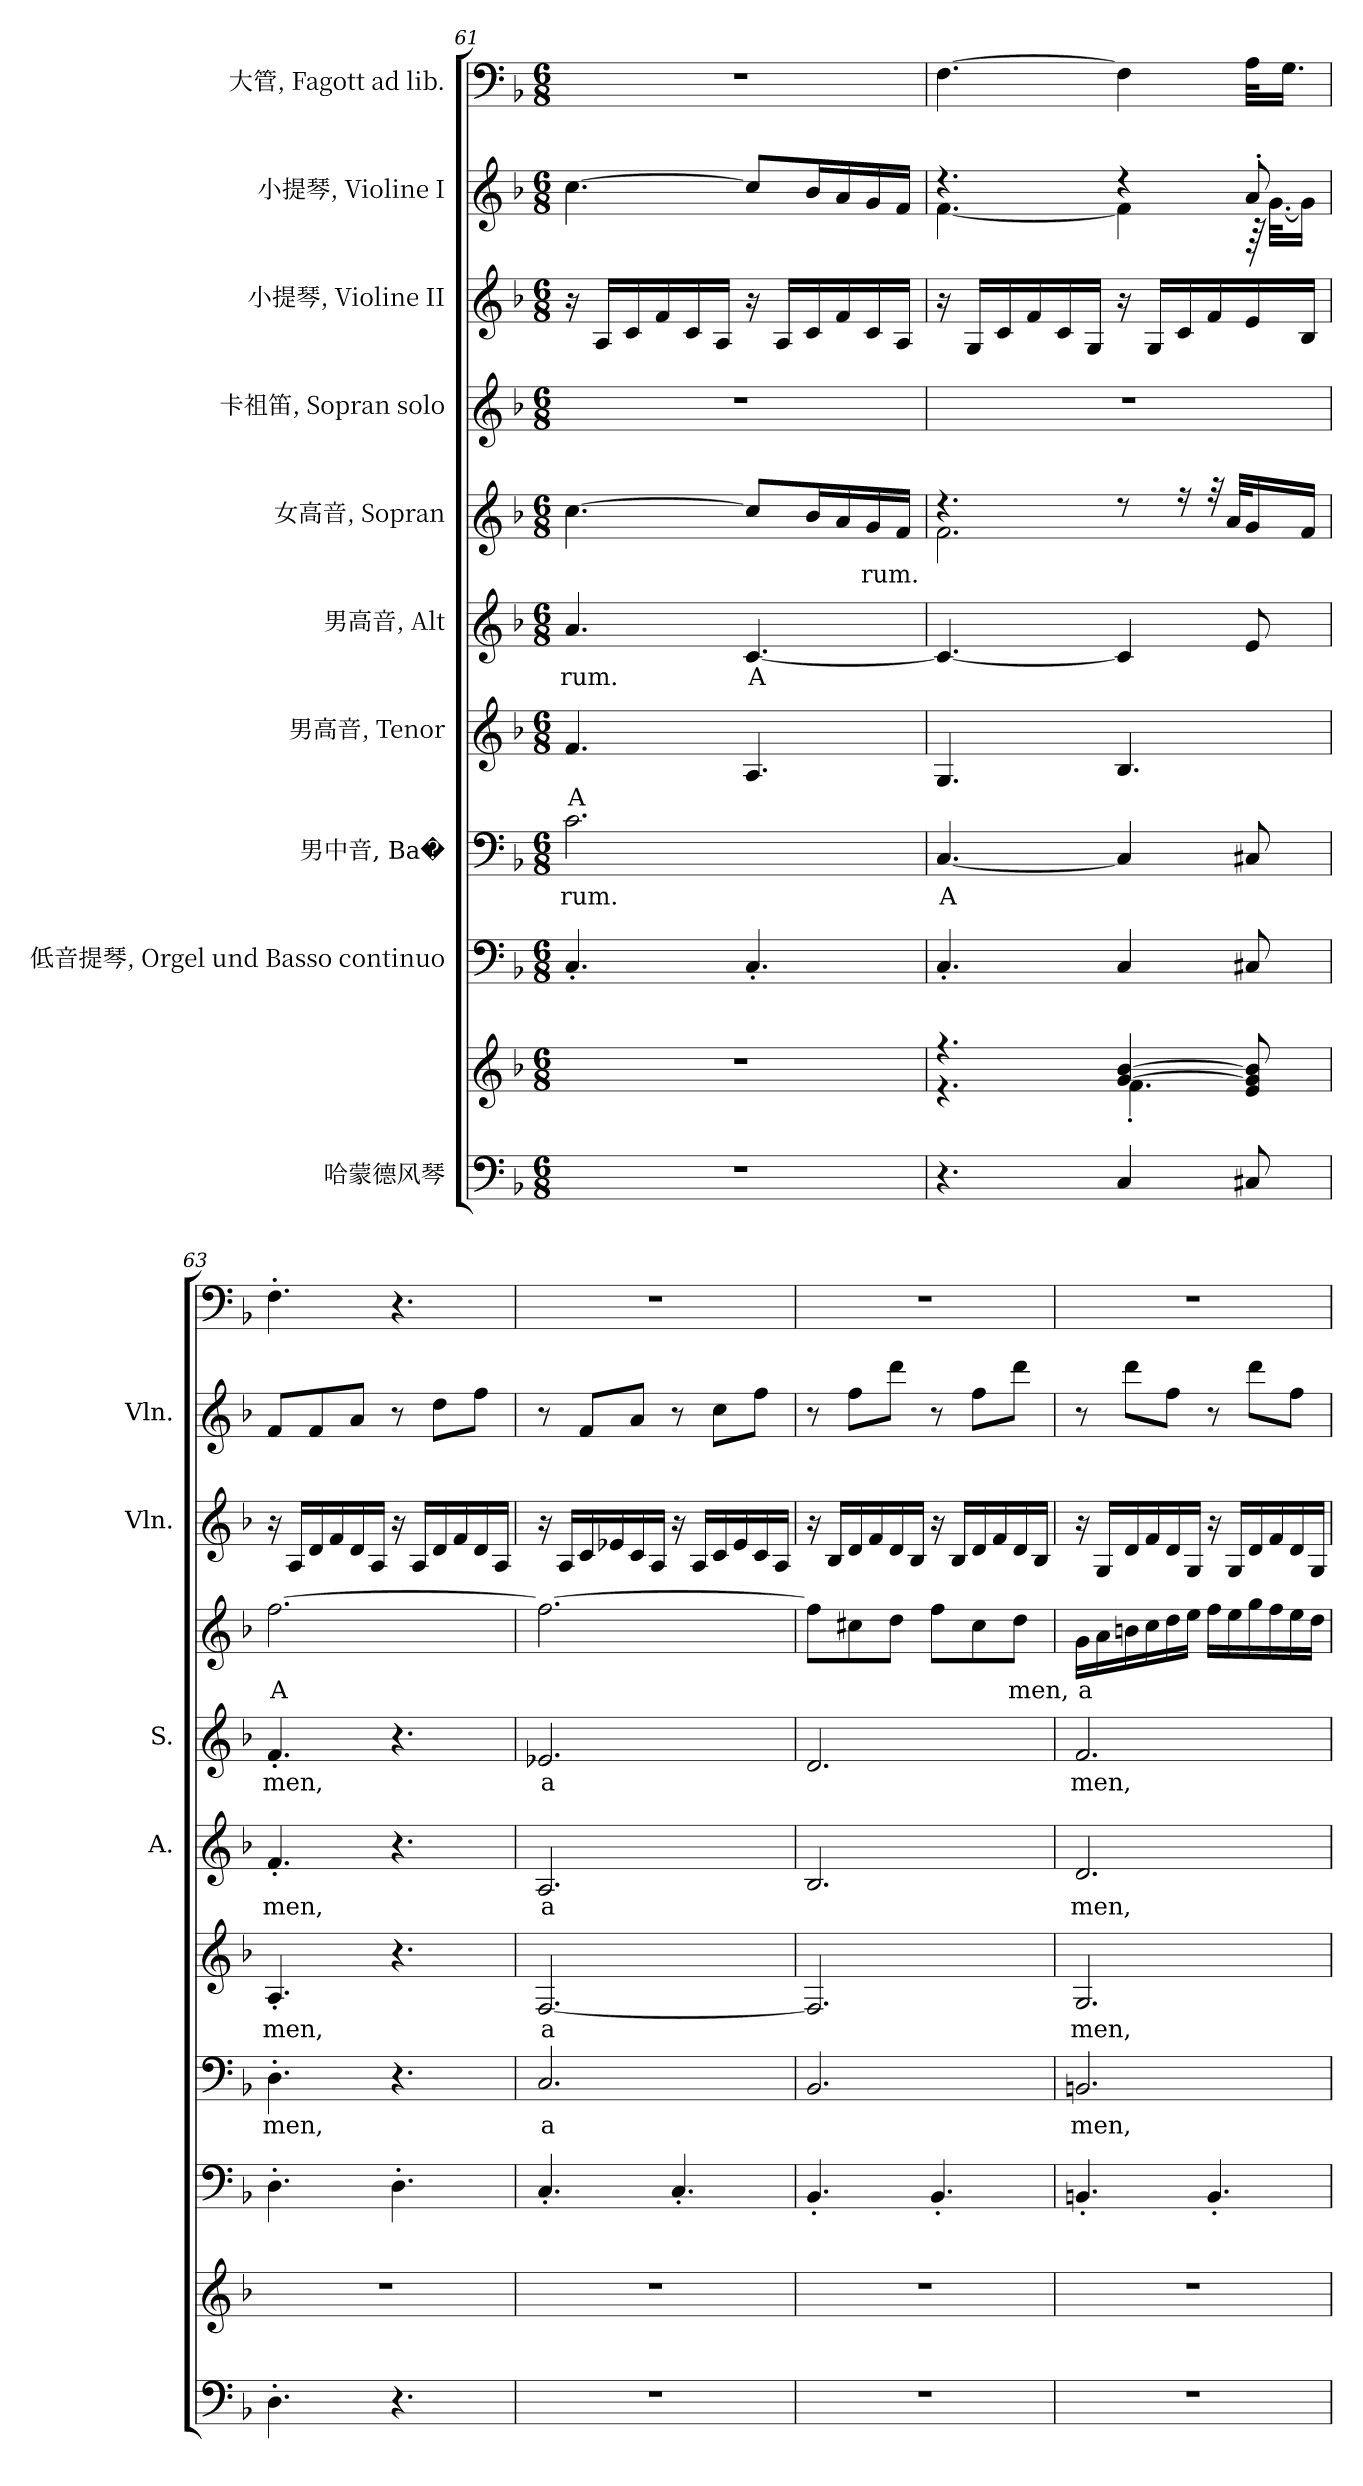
**kern	**kern	**kern	**kern	**text	**kern	**text	**kern	**text	**kern	**text	**kern	**text	**kern	**kern	**kern
*part10	*part10	*part9	*part8	*part8	*part7	*part7	*part6	*part6	*part5	*part5	*part4	*part4	*part3	*part2	*part1
*staff11	*staff10	*staff9	*staff8	*staff8	*staff7	*staff7	*staff6	*staff6	*staff5	*staff5	*staff4	*staff4	*staff3	*staff2	*staff1
*I"哈蒙德风琴	*	*I"低音提琴, Orgel und Basso continuo	*I"男中音, Ba�	*	*I"男高音, Tenor	*	*I"男高音, Alt	*	*I"女高音, Sopran	*	*I"卡祖笛,  Sopran solo	*	*I"小提琴, Violine II	*I"小提琴, Violine I	*I"大管, Fagott ad lib.
*	*	*	*	*	*	*	*I'A.	*	*I'S.	*	*	*	*I'Vln.	*I'Vln.	*
*clefF4	*clefG2	*clefF4	*clefF4	*	*clefG2	*	*clefG2	*	*clefG2	*	*clefG2	*	*clefG2	*clefG2	*clefF4
*	*	*ITrd7c12	*	*	*	*	*	*	*	*	*	*	*	*	*
*k[b-]	*k[b-]	*k[b-]	*k[b-]	*	*k[b-]	*	*k[b-]	*	*k[b-]	*	*k[b-]	*	*k[b-]	*k[b-]	*k[b-]
*M6/8	*M6/8	*M6/8	*M6/8	*	*M6/8	*	*M6/8	*	*M6/8	*	*M6/8	*	*M6/8	*M6/8	*M6/8
*MM63	*MM63	*MM63	*MM63	*	*MM63	*	*MM63	*	*MM63	*	*MM63	*	*MM63	*MM63	*MM63
=61	=61	=61	=61	=61	=61	=61	=61	=61	=61	=61	=61	=61	=61	=61	=61
2.r	2.r	4.CC'/	2.c\	rum.	4.f/	A	4.a/	rum.	[4.cc\	.	2.r	.	16r	[4.cc\	2.r
.	.	.	.	.	.	.	.	.	.	.	.	.	16A/LL	.	.
.	.	.	.	.	.	.	.	.	.	.	.	.	16c/	.	.
.	.	.	.	.	.	.	.	.	.	.	.	.	16f/	.	.
.	.	.	.	.	.	.	.	.	.	.	.	.	16c/	.	.
.	.	.	.	.	.	.	.	.	.	.	.	.	16A/JJ	.	.
.	.	4.CC'/	.	.	4.A/	.	[4.c/	A	8cc/L]	.	.	.	16r	8cc/L]	.
.	.	.	.	.	.	.	.	.	.	.	.	.	16A/LL	.	.
.	.	.	.	.	.	.	.	.	16b-/L	.	.	.	16c/	16b-/L	.
.	.	.	.	.	.	.	.	.	16a/	.	.	.	16f/	16a/	.
.	.	.	.	.	.	.	.	.	16g/	rum.	.	.	16c/	16g/	.
.	.	.	.	.	.	.	.	.	16f/JJ	.	.	.	16A/JJ	16f/JJ	.
!!LO:PB:g=z
=62	=62	=62	=62	=62	=62	=62	=62	=62	=62	=62	=62	=62	=62	=62	=62
*	*	*	*	*	*	*	*	*	*	*	*	*	*	*	*MM63
*	*^	*	*	*	*	*	*	*	*^	*	*	*	*	*^	*
4.r	4.r	4.r	4.CC'/	[4.C/	A	4.G/	.	4.c/_	.	4.r	2.f\	.	2.r	.	16r	4.r	[4.f\	[4.F\
.	.	.	.	.	.	.	.	.	.	.	.	.	.	.	16G/LL	.	.	.
.	.	.	.	.	.	.	.	.	.	.	.	.	.	.	16c/	.	.	.
.	.	.	.	.	.	.	.	.	.	.	.	.	.	.	16f/	.	.	.
.	.	.	.	.	.	.	.	.	.	.	.	.	.	.	16c/	.	.	.
.	.	.	.	.	.	.	.	.	.	.	.	.	.	.	16G/JJ	.	.	.
*	*	*	*	*	*	*	*	*	*	*	*	*	*	*	*	*	*	*MM59
4C/	[4g/ [4b-/	4.f'\	4CC/	4C/]	.	4.B-/	.	4c/]	.	8r	.	.	.	.	16r	4r	4f\]	4F\]
.	.	.	.	.	.	.	.	.	.	.	.	.	.	.	16G/LL	.	.	.
.	.	.	.	.	.	.	.	.	.	16r	.	.	.	.	16c/	.	.	.
.	.	.	.	.	.	.	.	.	.	32r	.	.	.	.	16f/	.	.	.
.	.	.	.	.	.	.	.	.	.	32a/KLL	.	.	.	.	.	.	.	.
8C#X/	8e/ 8g/] 8b-/]	.	8CC#X/	8C#X/	.	.	.	8e/	.	16g/	.	.	.	.	16e/	8a'/	64r	32A\KLL
.	.	.	.	.	.	.	.	.	.	.	.	.	.	.	.	.	[32.g\KLL	.
.	.	.	.	.	.	.	.	.	.	.	.	.	.	.	.	.	.	16.G\JJ
.	.	.	.	.	.	.	.	.	.	16f/JJ	.	.	.	.	16B-/JJ	.	16g\JJ]	.
*	*v	*v	*	*	*	*	*	*	*	*v	*v	*	*	*	*	*v	*v	*
=63	=63	=63	=63	=63	=63	=63	=63	=63	=63	=63	=63	=63	=63	=63	=63
*	*	*	*	*	*	*	*	*	*	*	*	*	*	*	*MM63
4.D'\	2.r	4.DD'\	4.D'\	men,	4.A'/	men,	4.f'/	men,	4.f'/	men,	[2.ff\	A	16r	8f/L	4.F'\
.	.	.	.	.	.	.	.	.	.	.	.	.	16A/LL	.	.
.	.	.	.	.	.	.	.	.	.	.	.	.	16d/	8f/	.
.	.	.	.	.	.	.	.	.	.	.	.	.	16f/	.	.
.	.	.	.	.	.	.	.	.	.	.	.	.	16d/	8a/J	.
.	.	.	.	.	.	.	.	.	.	.	.	.	16A/JJ	.	.
*	*	*	*	*	*	*	*	*	*	*	*	*	*	*	*MM59
4.r	.	4.DD'\	4.r	.	4.r	.	4.r	.	4.r	.	.	.	16r	8r	4.r
.	.	.	.	.	.	.	.	.	.	.	.	.	16A/LL	.	.
.	.	.	.	.	.	.	.	.	.	.	.	.	16d/	8dd\L	.
.	.	.	.	.	.	.	.	.	.	.	.	.	16f/	.	.
.	.	.	.	.	.	.	.	.	.	.	.	.	16d/	8ff\J	.
.	.	.	.	.	.	.	.	.	.	.	.	.	16A/JJ	.	.
=64	=64	=64	=64	=64	=64	=64	=64	=64	=64	=64	=64	=64	=64	=64	=64
*	*	*	*	*	*	*	*	*	*	*	*	*	*	*	*MM63
2.r	2.r	4.CC'/	2.C/	a	[2.F/	a	2.A/	a	2.e-X/	a	2.ff\_	.	16r	8r	2.r
.	.	.	.	.	.	.	.	.	.	.	.	.	16A/LL	.	.
.	.	.	.	.	.	.	.	.	.	.	.	.	16c/	8f/L	.
.	.	.	.	.	.	.	.	.	.	.	.	.	16e-X/	.	.
.	.	.	.	.	.	.	.	.	.	.	.	.	16c/	8a/J	.
.	.	.	.	.	.	.	.	.	.	.	.	.	16A/JJ	.	.
.	.	4.CC'/	.	.	.	.	.	.	.	.	.	.	16r	8r	.
.	.	.	.	.	.	.	.	.	.	.	.	.	16A/LL	.	.
.	.	.	.	.	.	.	.	.	.	.	.	.	16c/	8cc\L	.
.	.	.	.	.	.	.	.	.	.	.	.	.	16e-/	.	.
.	.	.	.	.	.	.	.	.	.	.	.	.	16c/	8ff\J	.
.	.	.	.	.	.	.	.	.	.	.	.	.	16A/JJ	.	.
!!LO:PB:g=z
=65	=65	=65	=65	=65	=65	=65	=65	=65	=65	=65	=65	=65	=65	=65	=65
*	*	*	*	*	*	*	*	*	*	*	*	*	*	*	*MM63
2.r	2.r	4.BBB-'/	2.BB-/	.	2.F/]	.	2.B-/	.	2.d/	.	8ff\L]	.	16r	8r	2.r
.	.	.	.	.	.	.	.	.	.	.	.	.	16B-/LL	.	.
.	.	.	.	.	.	.	.	.	.	.	8cc#X\	.	16d/	8ff\L	.
.	.	.	.	.	.	.	.	.	.	.	.	.	16f/	.	.
.	.	.	.	.	.	.	.	.	.	.	8dd\J	.	16d/	8ddd\J	.
.	.	.	.	.	.	.	.	.	.	.	.	.	16B-/JJ	.	.
.	.	4.BBB-'/	.	.	.	.	.	.	.	.	8ff\L	.	16r	8r	.
.	.	.	.	.	.	.	.	.	.	.	.	.	16B-/LL	.	.
.	.	.	.	.	.	.	.	.	.	.	8cc#\	.	16d/	8ff\L	.
.	.	.	.	.	.	.	.	.	.	.	.	.	16f/	.	.
.	.	.	.	.	.	.	.	.	.	.	8dd\J	men,	16d/	8ddd\J	.
.	.	.	.	.	.	.	.	.	.	.	.	.	16B-/JJ	.	.
=66	=66	=66	=66	=66	=66	=66	=66	=66	=66	=66	=66	=66	=66	=66	=66
*	*	*	*	*	*	*	*	*	*	*	*	*	*	*	*MM63
2.r	2.r	4.BBBn'/	2.BBn/	men,	2.G/	men,	2.d/	men,	2.f/	men,	16g\LL	a	16r	8r	2.r
.	.	.	.	.	.	.	.	.	.	.	16a\	.	16G/LL	.	.
.	.	.	.	.	.	.	.	.	.	.	16bn\	.	16d/	8ddd\L	.
.	.	.	.	.	.	.	.	.	.	.	16cc\	.	16f/	.	.
.	.	.	.	.	.	.	.	.	.	.	16dd\	.	16d/	8ff\J	.
.	.	.	.	.	.	.	.	.	.	.	16ee\JJ	.	16G/JJ	.	.
.	.	4.BBB'/	.	.	.	.	.	.	.	.	16ff\LL	.	16r	8r	.
.	.	.	.	.	.	.	.	.	.	.	16ee\	.	16G/LL	.	.
.	.	.	.	.	.	.	.	.	.	.	16gg\	.	16d/	8ddd\L	.
.	.	.	.	.	.	.	.	.	.	.	16ff\	.	16f/	.	.
.	.	.	.	.	.	.	.	.	.	.	16ee\	.	16d/	8ff\J	.
.	.	.	.	.	.	.	.	.	.	.	16dd\JJ	.	16G/JJ	.	.
=	=	=	=	=	=	=	=	=	=	=	=	=	=	=	=
*-	*-	*-	*-	*-	*-	*-	*-	*-	*-	*-	*-	*-	*-	*-	*-
